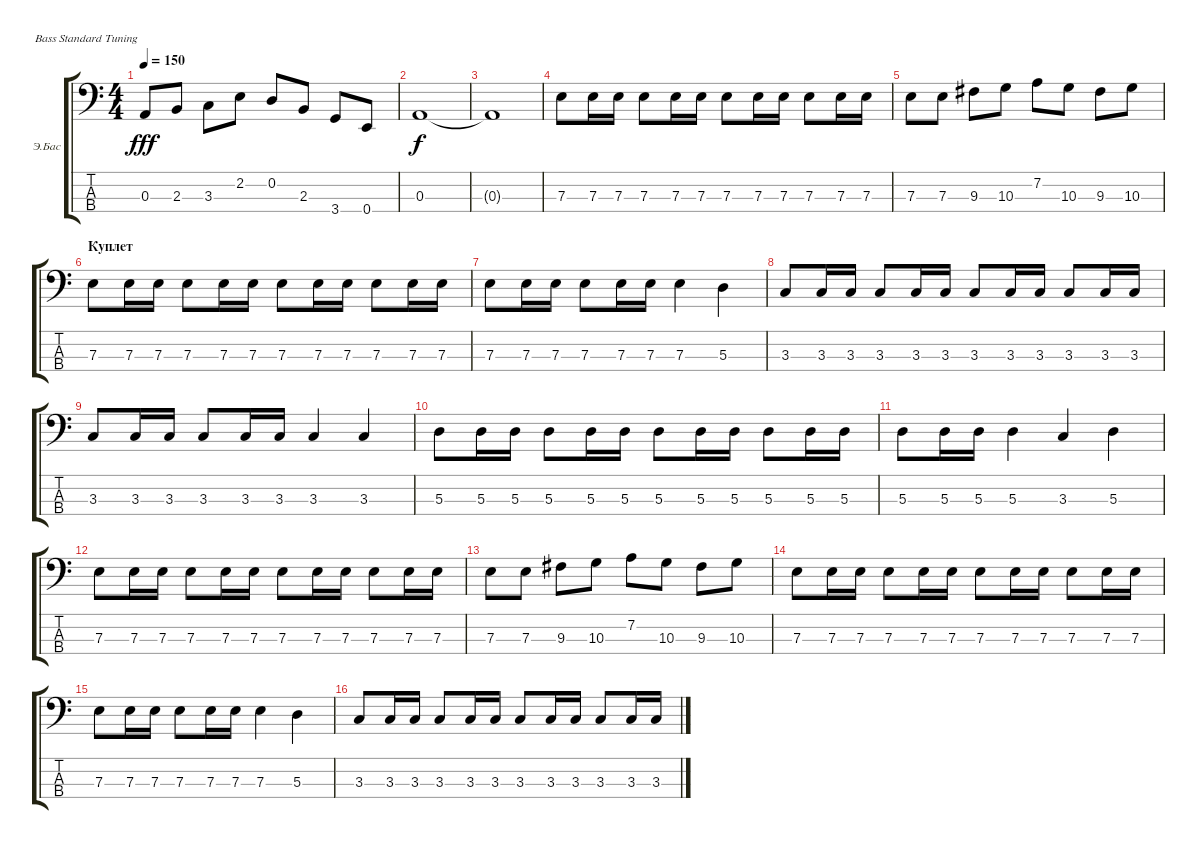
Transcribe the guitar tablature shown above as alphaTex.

\bracketExtendMode groupsimilarinstruments
\firstSystemTrackNameOrientation horizontal
\otherSystemsTrackNameOrientation horizontal
\track ("Виталий Дубинин" "Э.Бас") {instrument electricbassfinger}
\staff {score tabs}
\tuning (G2 D2 A1 E1)
\ts (4 4)
\tempo 150
\clef f4
\ks c
0.3.8{dy fff} 2.3.8 3.3.8 2.2.8 0.2.8 2.3.8 3.4.8 0.4.8 |
0.3.1{dy f} |
0.3{t}.1 |
7.3.8 7.3.16 7.3.16 7.3.8 7.3.16 7.3.16 7.3.8 7.3.16 7.3.16 7.3.8 7.3.16 7.3.16 |
7.3.8 7.3.8 9.3.8 10.3.8 7.2.8 10.3.8 9.3.8 10.3.8 |
\section ("" "Куплет")
7.3.8 7.3.16 7.3.16 7.3.8 7.3.16 7.3.16 7.3.8 7.3.16 7.3.16 7.3.8 7.3.16 7.3.16 |
7.3.8 7.3.16 7.3.16 7.3.8 7.3.16 7.3.16 7.3.4 5.3.4 |
3.3.8 3.3.16 3.3.16 3.3.8 3.3.16 3.3.16 3.3.8 3.3.16 3.3.16 3.3.8 3.3.16 3.3.16 |
3.3.8 3.3.16 3.3.16 3.3.8 3.3.16 3.3.16 3.3.4 3.3.4 |
5.3.8 5.3.16 5.3.16 5.3.8 5.3.16 5.3.16 5.3.8 5.3.16 5.3.16 5.3.8 5.3.16 5.3.16 |
5.3.8 5.3.16 5.3.16 5.3.4 3.3.4 5.3.4 |
7.3.8 7.3.16 7.3.16 7.3.8 7.3.16 7.3.16 7.3.8 7.3.16 7.3.16 7.3.8 7.3.16 7.3.16 |
7.3.8 7.3.8 9.3.8 10.3.8 7.2.8 10.3.8 9.3.8 10.3.8 |
7.3.8 7.3.16 7.3.16 7.3.8 7.3.16 7.3.16 7.3.8 7.3.16 7.3.16 7.3.8 7.3.16 7.3.16 |
7.3.8 7.3.16 7.3.16 7.3.8 7.3.16 7.3.16 7.3.4 5.3.4 |
3.3.8 3.3.16 3.3.16 3.3.8 3.3.16 3.3.16 3.3.8 3.3.16 3.3.16 3.3.8 3.3.16 3.3.16
